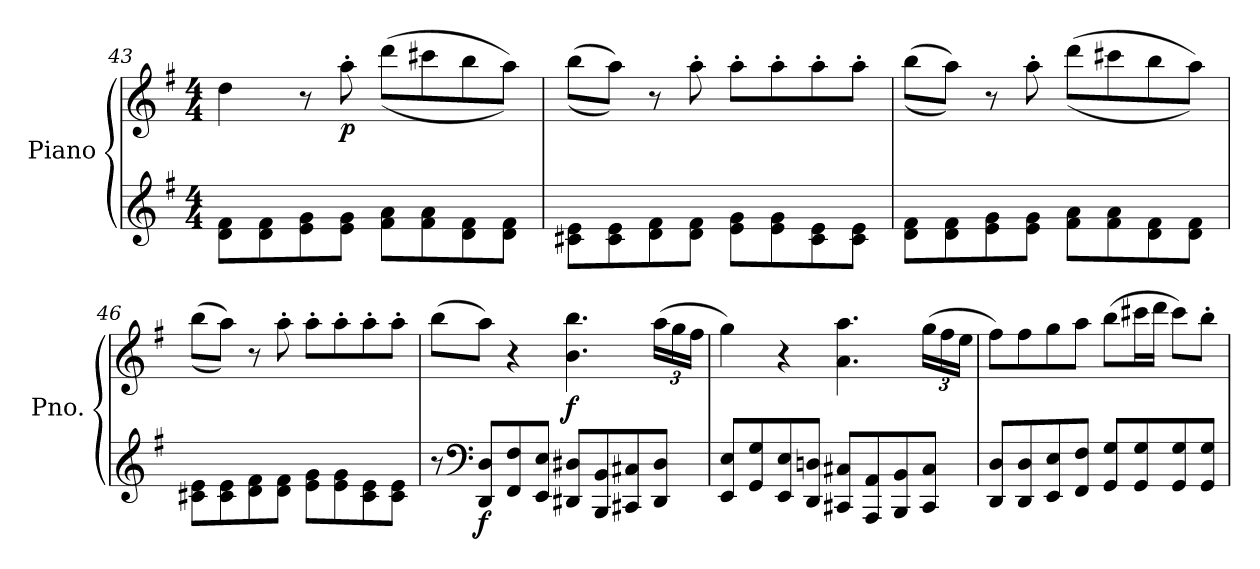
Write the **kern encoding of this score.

**kern	**kern	**dynam
*part1	*part1	*part1
*staff2	*staff1	*staff1/2
*I"Piano	*	*
*I'Pno.	*	*
*clefG2	*clefG2	*
*k[f#]	*k[f#]	*
*M4/4	*M4/4	*
=43	=43	=43
8d\ 8f#\L	4dd\	.
8d\ 8f#\	.	.
8e\ 8g\	8r	.
!	!	!LO:DY:b
8e\ 8g\J	8aa'\	p
8f#\ 8a\L	((8ddd\L	.
8f#\ 8a\	8ccc#X\	.
8d\ 8f#\	8bb\	.
8d\ 8f#\J	8aa\J))	.
=44	=44	=44
8c#X\ 8e\L	((8bb\L	.
8c#\ 8e\	8aa\J))	.
8d\ 8f#\	8r	.
8d\ 8f#\J	8aa'>\	.
8e\ 8g\L	8aa'>\L	.
8e\ 8g\	8aa'>\	.
8c#\ 8e\	8aa'>\	.
8c#\ 8e\J	8aa'>\J	.
=45	=45	=45
8d\ 8f#\L	((8bb\L	.
8d\ 8f#\	8aa\J))	.
8e\ 8g\	8r	.
8e\ 8g\J	8aa'>\	.
8f#\ 8a\L	((8ddd\L	.
8f#\ 8a\	8ccc#X\	.
8d\ 8f#\	8bb\	.
8d\ 8f#\J	8aa\J))	.
=46	=46	=46
8c#X\ 8e\L	((8bb\L	.
8c#\ 8e\	8aa\J))	.
8d\ 8f#\	8r	.
8d\ 8f#\J	8aa'>\	.
8e\ 8g\L	8aa'>\L	.
8e\ 8g\	8aa'>\	.
8c#\ 8e\	8aa'>\	.
8c#\ 8e\J	8aa'>\J	.
=47	=47	=47
8r	(8bb\L	.
*clefF4	*	*
!	!	!LO:DY:b=2
8DD/ 8D/L	8aa\J)	f
8FF#/ 8F#/	4r	.
8EE/ 8E/J	.	.
!	!	!LO:DY:b
8DD#X/ 8D#X/L	4.b\ 4.bb\	f
8BBB/ 8BB/	.	.
8CC#X/ 8C#X/	.	.
*	*Xbrackettup	*
8DD#/ 8D#/J	(24aa\LL	.
.	24gg\	.
.	24ff#\JJ	.
=48	=48	=48
8EE/ 8E/L	4gg\)	.
8GG/ 8G/	.	.
8EE/ 8E/	4r	.
8DD/ 8Dn/J	.	.
8CC#X/ 8C#X/L	4.a\ 4.aa\	.
8AAA/ 8AA/	.	.
8BBB/ 8BB/	.	.
8CC#/ 8C#/J	(24gg\LL	.
.	24ff#\	.
.	24ee\JJ	.
=49	=49	=49
8DD/ 8D/L	8ff#\L)	.
8DD/ 8D/	8ff#\	.
8EE/ 8E/	8gg\	.
8FF#/ 8F#/J	8aa\J	.
8GG/ 8G/L	(8bb\L	.
8GG/ 8G/	16ccc#X\L	.
.	16ddd\JJ	.
8GG/ 8G/	8ccc#\L)	.
8GG/ 8G/J	8bb'\J	.
=	=	=
*-	*-	*-
